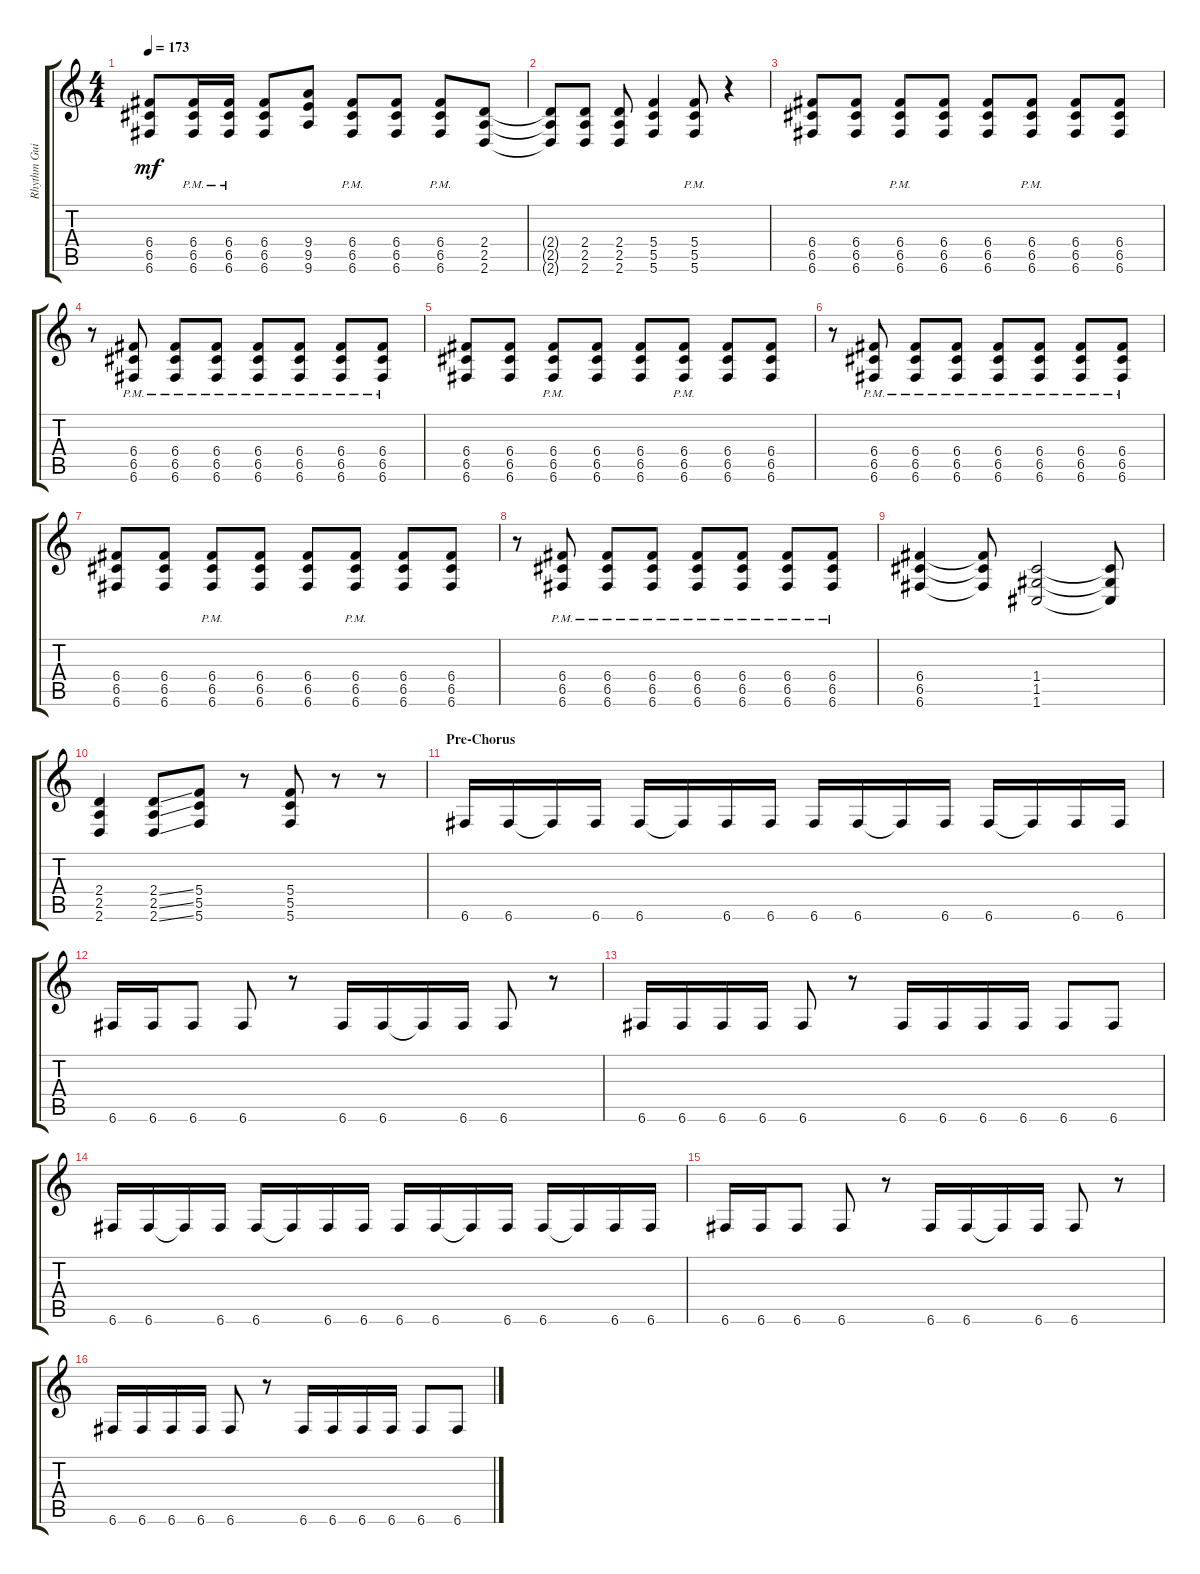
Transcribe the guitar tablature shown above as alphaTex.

\track ("Rhythm Guitar" "Rhythm Gui") {instrument distortionguitar}
\staff {score tabs}
\tuning (D4 A3 F3 C3 G2 C2) {hide}
\ts (4 4)
\tempo 173
\clef g2
\ks c
(6.4 6.5 6.6).8{dy mf} (6.4{pm} 6.5{pm} 6.6{pm}).16 (6.4{pm} 6.5{pm} 6.6{pm}).16 (6.4 6.5 6.6).8 (9.4 9.5 9.6).8 (6.4{pm} 6.5{pm} 6.6{pm}).8 (6.4 6.5 6.6).8 (6.4{pm} 6.5{pm} 6.6{pm}).8 (2.4 2.5 2.6).8 |
(2.4{t} 2.5{t} 2.6{t}).8 (2.4 2.5 2.6).8 (2.4 2.5 2.6).8 (5.4 5.5 5.6).4 (5.4{pm} 5.5{pm} 5.6{pm}).8 r.4 |
(6.4 6.5 6.6).8 (6.4 6.5 6.6).8 (6.4{pm} 6.5{pm} 6.6{pm}).8 (6.4 6.5 6.6).8 (6.4 6.5 6.6).8 (6.4{pm} 6.5{pm} 6.6{pm}).8 (6.4 6.5 6.6).8 (6.4 6.5 6.6).8 |
r.8 (6.4{pm} 6.5{pm} 6.6{pm}).8 (6.4{pm} 6.5{pm} 6.6{pm}).8 (6.4{pm} 6.5{pm} 6.6{pm}).8 (6.4{pm} 6.5{pm} 6.6{pm}).8 (6.4{pm} 6.5{pm} 6.6{pm}).8 (6.4{pm} 6.5{pm} 6.6{pm}).8 (6.4{pm} 6.5{pm} 6.6{pm}).8 |
(6.4 6.5 6.6).8 (6.4 6.5 6.6).8 (6.4{pm} 6.5{pm} 6.6{pm}).8 (6.4 6.5 6.6).8 (6.4 6.5 6.6).8 (6.4{pm} 6.5{pm} 6.6{pm}).8 (6.4 6.5 6.6).8 (6.4 6.5 6.6).8 |
r.8 (6.4{pm} 6.5{pm} 6.6{pm}).8 (6.4{pm} 6.5{pm} 6.6{pm}).8 (6.4{pm} 6.5{pm} 6.6{pm}).8 (6.4{pm} 6.5{pm} 6.6{pm}).8 (6.4{pm} 6.5{pm} 6.6{pm}).8 (6.4{pm} 6.5{pm} 6.6{pm}).8 (6.4{pm} 6.5{pm} 6.6{pm}).8 |
(6.4 6.5 6.6).8 (6.4 6.5 6.6).8 (6.4{pm} 6.5{pm} 6.6{pm}).8 (6.4 6.5 6.6).8 (6.4 6.5 6.6).8 (6.4{pm} 6.5{pm} 6.6{pm}).8 (6.4 6.5 6.6).8 (6.4 6.5 6.6).8 |
r.8 (6.4{pm} 6.5{pm} 6.6{pm}).8 (6.4{pm} 6.5{pm} 6.6{pm}).8 (6.4{pm} 6.5{pm} 6.6{pm}).8 (6.4{pm} 6.5{pm} 6.6{pm}).8 (6.4{pm} 6.5{pm} 6.6{pm}).8 (6.4{pm} 6.5{pm} 6.6{pm}).8 (6.4{pm} 6.5{pm} 6.6{pm}).8 |
(6.4 6.5 6.6).4 (6.4{t} 6.5{t} 6.6{t}).8 (1.4 1.5 1.6).2 (1.4{t} 1.5{t} 1.6{t}).8 |
(2.4 2.5 2.6).4 (2.4{ss} 2.5{ss} 2.6{ss}).8 (5.4 5.5 5.6).8 r.8 (5.4 5.5 5.6).8 r.8 r.8 |
\section ("" "Pre-Chorus")
6.6.16 6.6.16 6.6{t}.16 6.6.16 6.6.16 6.6{t}.16 6.6.16 6.6.16 6.6.16 6.6.16 6.6{t}.16 6.6.16 6.6.16 6.6{t}.16 6.6.16 6.6.16 |
6.6.16 6.6.16 6.6.8 6.6.8 r.8 6.6.16 6.6.16 6.6{t}.16 6.6.16 6.6.8 r.8 |
6.6.16 6.6.16 6.6.16 6.6.16 6.6.8 r.8 6.6.16 6.6.16 6.6.16 6.6.16 6.6.8 6.6.8 |
6.6.16 6.6.16 6.6{t}.16 6.6.16 6.6.16 6.6{t}.16 6.6.16 6.6.16 6.6.16 6.6.16 6.6{t}.16 6.6.16 6.6.16 6.6{t}.16 6.6.16 6.6.16 |
6.6.16 6.6.16 6.6.8 6.6.8 r.8 6.6.16 6.6.16 6.6{t}.16 6.6.16 6.6.8 r.8 |
6.6.16 6.6.16 6.6.16 6.6.16 6.6.8 r.8 6.6.16 6.6.16 6.6.16 6.6.16 6.6.8 6.6.8
